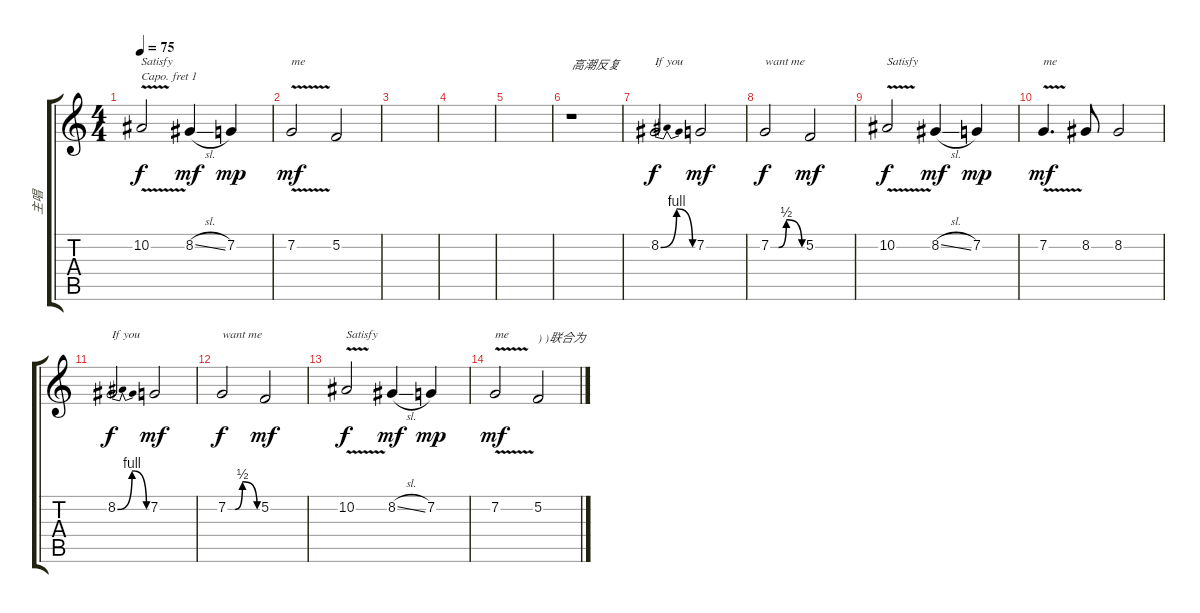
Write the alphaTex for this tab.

\track ("主唱" "主唱") {instrument tangoaccordion}
\staff {score tabs}
\capo 1
\tuning (E4 B3 G3 D3 A2 E2) {hide}
\ts (4 4)
\tempo 75
\clef g2
\ks c
10.2{v}.2{txt "Satisfy" dy f} 8.2{sl}.4{dy mf} 7.2.4{dy mp} |
7.2{v}.2{txt "me" dy mf} 5.2.2 |
|
|
|
r.1{txt "高潮反复"} |
8.2{be (bendrelease 0 0 30 4 30 4 60 0)}.2{txt "If you" dy f} 7.2.2{dy mf} |
7.2{be (custom 0 0 15 0 30 2 60 0)}.2{txt "want me " dy f} 5.2.2{dy mf} |
10.2{v}.2{txt "Satisfy" dy f} 8.2{sl}.4{dy mf} 7.2.4{dy mp} |
7.2{v}.4{d txt "me " dy mf} 8.2.8 8.2.2 |
8.2{be (bendrelease 0 0 30 4 30 4 60 0)}.2{txt "If you " dy f} 7.2.2{dy mf} |
7.2{be (custom 0 0 15 0 30 2 60 0)}.2{txt "want me " dy f} 5.2.2{dy mf} |
10.2{v}.2{txt "Satisfy" dy f} 8.2{sl}.4{dy mf} 7.2.4{dy mp} |
7.2{v}.2{txt "me" dy mf} 5.2.2{txt ") )联合为"}
